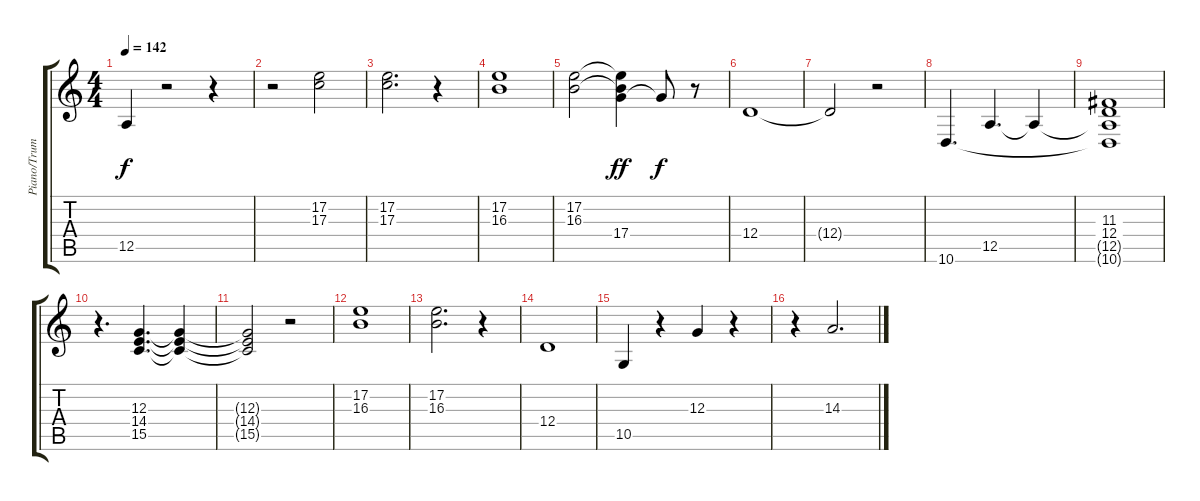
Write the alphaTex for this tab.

\track ("Piano/Trumpet" "Piano/Trum") {instrument acousticgrandpiano}
\staff {score tabs}
\tuning (E4 B3 G3 D3 A2 E2) {hide}
\ts (4 4)
\tempo 142
\clef g2
\ks c
12.5.4{dy f} r.2 r.4 |
r.2 (17.2 17.3).2{volume 8 instrument trumpet} |
(17.2 17.3).2{d volume 12} r.4 |
(17.2 16.3).1{volume 10 instrument trumpet} |
(17.2 16.3).2{volume 12} (17.2{t} 16.3{t} 17.4).4{dy ff} 17.4{t}.8{dy f} r.8 |
12.4.1 |
12.4{t}.2 r.2 |
10.6.4{d} 12.5.4{d} 12.5{t}.4 |
(11.3 12.4 12.5{t} 10.6{t}).1 |
r.4{d volume 9} (12.3 14.4 15.5).4{d volume 12} (12.3{t} 14.4{t} 15.5{t}).4 |
(12.3{t} 14.4{t} 15.5{t}).2 r.2 |
(17.2 16.3).1{volume 10 instrument trumpet} |
(17.2 16.3).2{d volume 12} r.4 |
12.4.1 |
10.5.4 r.4 12.3.4 r.4 |
r.4 14.3.2{d}
